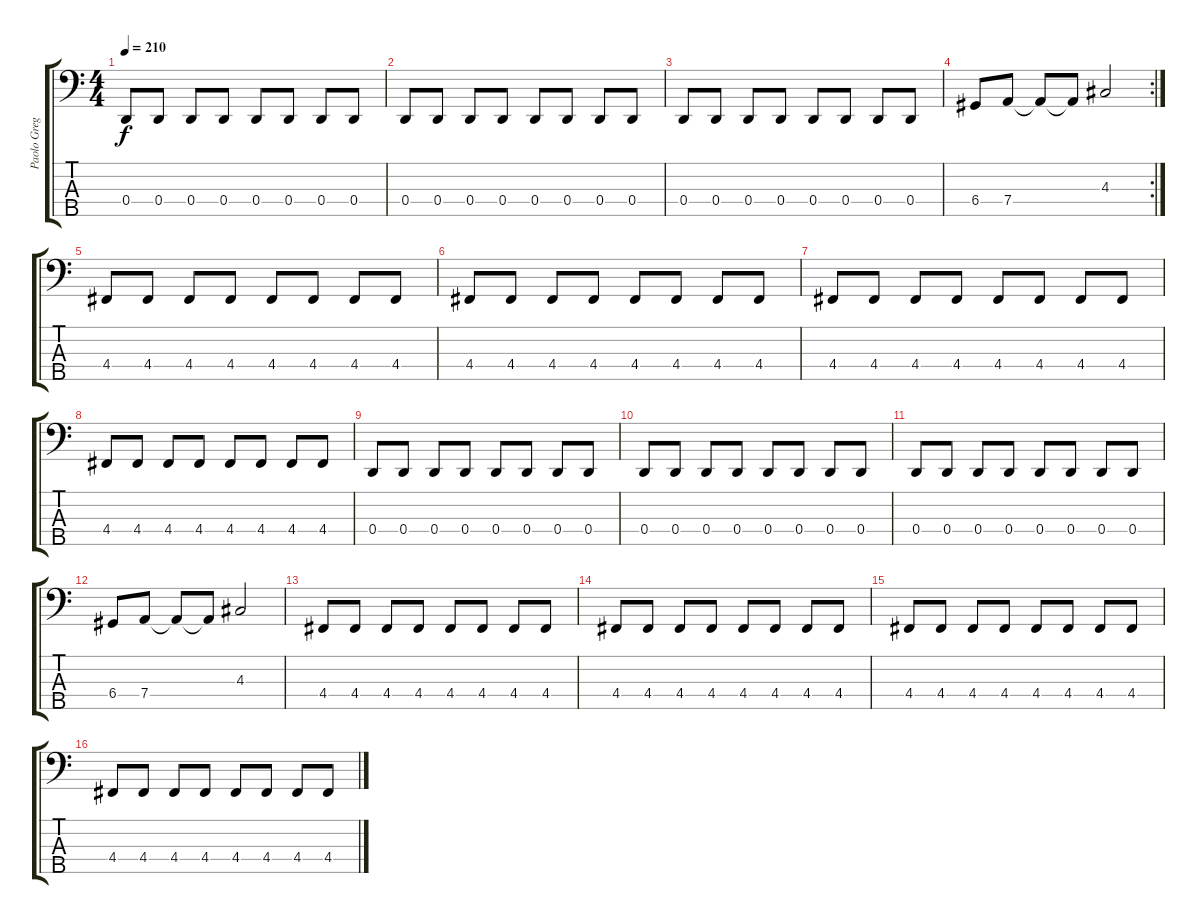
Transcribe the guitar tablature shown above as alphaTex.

\track ("Paolo Gregoletto" "Paolo Greg") {instrument electricbasspick}
\staff {score tabs}
\tuning (G2 D2 A1 D1 B0) {hide}
\ts (4 4)
\tempo 210
\clef f4
\ks c
0.4.8{dy f} 0.4.8 0.4.8 0.4.8 0.4.8 0.4.8 0.4.8 0.4.8 |
0.4.8 0.4.8 0.4.8 0.4.8 0.4.8 0.4.8 0.4.8 0.4.8 |
0.4.8 0.4.8 0.4.8 0.4.8 0.4.8 0.4.8 0.4.8 0.4.8 |
\rc 2
6.4.8 7.4.8 7.4{t}.8 7.4{t}.8 4.3.2 |
4.4.8 4.4.8 4.4.8 4.4.8 4.4.8 4.4.8 4.4.8 4.4.8 |
4.4.8 4.4.8 4.4.8 4.4.8 4.4.8 4.4.8 4.4.8 4.4.8 |
4.4.8 4.4.8 4.4.8 4.4.8 4.4.8 4.4.8 4.4.8 4.4.8 |
4.4.8 4.4.8 4.4.8 4.4.8 4.4.8 4.4.8 4.4.8 4.4.8 |
0.4.8 0.4.8 0.4.8 0.4.8 0.4.8 0.4.8 0.4.8 0.4.8 |
0.4.8 0.4.8 0.4.8 0.4.8 0.4.8 0.4.8 0.4.8 0.4.8 |
0.4.8 0.4.8 0.4.8 0.4.8 0.4.8 0.4.8 0.4.8 0.4.8 |
6.4.8 7.4.8 7.4{t}.8 7.4{t}.8 4.3.2 |
4.4.8 4.4.8 4.4.8 4.4.8 4.4.8 4.4.8 4.4.8 4.4.8 |
4.4.8 4.4.8 4.4.8 4.4.8 4.4.8 4.4.8 4.4.8 4.4.8 |
4.4.8 4.4.8 4.4.8 4.4.8 4.4.8 4.4.8 4.4.8 4.4.8 |
4.4.8 4.4.8 4.4.8 4.4.8 4.4.8 4.4.8 4.4.8 4.4.8
